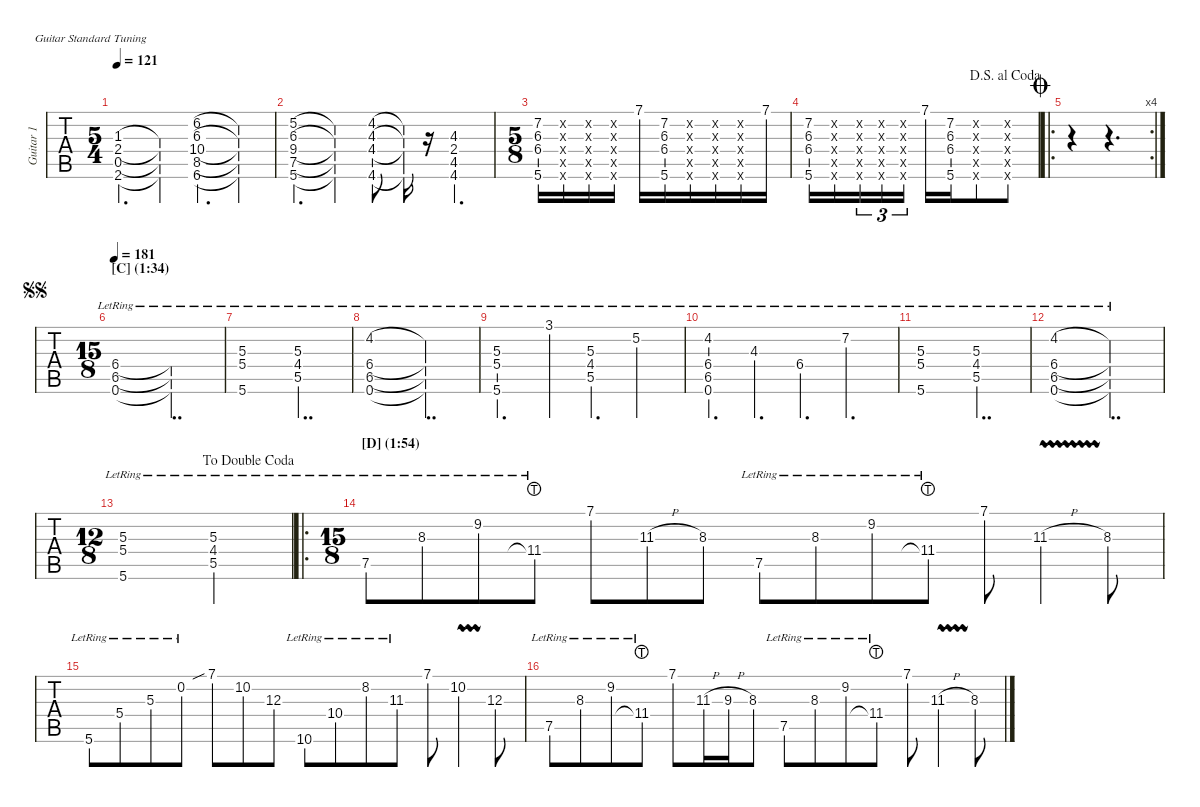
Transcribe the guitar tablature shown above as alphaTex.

\defaultSystemsLayout 4
\hideDynamics
\bracketExtendMode nobrackets
\multiTrackTrackNamePolicy allsystems
\firstSystemTrackNameMode fullname
\otherSystemsTrackNameMode fullname
\otherSystemsTrackNameOrientation horizontal
\track ("Guitar 1" "Guitar 1") {instrument electricguitarclean}
\staff {tabs}
\tuning (E4 B3 G3 D3 A2 E2)
\ts (5 4)
\scale
1.02163
\tempo 121
\accidentals auto
\clef g2
\ottava regular
\simile none
\ks c
(2.6{acc #} 2.4 1.3{acc #} 0.5).4{d dy mf} (2.6{t acc #} 2.4{t} 1.3{t acc #} 0.5{t}).4 (6.6{acc #} 10.4 6.3{acc #} 8.5 6.2).4{d} (6.6{t acc #} 10.4{t} 6.3{t acc #} 8.5{t} 6.2{t}).4 |
\scale
0.978374 (5.6 7.5 9.4 6.3{acc #} 5.2).4{d} (5.6{t} 7.5{t} 9.4{t} 6.3{t acc #} 5.2{t}).4 (4.6{acc #} 4.4{acc #} 4.3 4.2{acc #}).8 (4.6{t acc #} 4.4{t acc #} 4.3{t} 4.2{t acc #}).16 r.16 (4.3 4.5{acc #} 2.4 4.6{acc #}).4{d} |
\ts (5 8)
\scale
1.05303 (5.6 6.4{acc #} 6.3{acc #} 7.2{acc #}).16 (5.6{x} 0.5{x} 6.4{x acc #} 6.3{x acc #} 7.2{x acc #}).16 (5.6{x} 0.5{x} 6.4{x acc #} 6.3{x acc #} 7.2{x acc #}).16 (0.5{x} 6.4{x acc #} 6.3{x acc #} 7.2{x acc #} 5.6{x}).16{beam split} 7.1.16 (5.6 6.4{acc #} 6.3{acc #} 7.2{acc #}).16{beam merge} (5.6{x} 0.5{x} 6.4{x acc #} 6.3{x acc #} 7.2{x acc #}).16 (5.6{x} 0.5{x} 6.4{x acc #} 6.3{x acc #} 7.2{x acc #}).16 (5.6{x} 0.5{x} 6.4{x acc #} 6.3{x acc #} 7.2{x acc #}).16 7.1.16 |
\scale
0.913348
\jump dalsegnoalcoda
(5.6 6.4{acc #} 6.3{acc #} 7.2{acc #}).16{beam merge} (5.6{x} 0.5{x} 6.4{x acc #} 6.3{x acc #} 7.2{x acc #}).16{beam merge} (5.6{x} 0.5{x} 6.4{x acc #} 6.3{x acc #} 7.2{x acc #}).16{tu (3 2) beam merge} (5.6{x} 0.5{x} 6.4{x acc #} 6.3{x acc #} 7.2{x acc #}).16{tu (3 2) beam merge} (5.6{x} 0.5{x} 6.4{x acc #} 6.3{x acc #} 7.2{x acc #}).16{tu (3 2) beam split} 7.1.16 (5.6 6.4{acc #} 6.3{acc #} 7.2{acc #}).16{beam merge} (5.6{x} 0.5{x} 6.4{x acc #} 6.3{x acc #} 7.2{x acc #}).8 (5.6{x} 0.5{x} 6.4{x acc #} 6.3{x acc #} 7.2{x acc #}).8 |
\ro
\rc 4
\scale
1.03363
\jump coda
r.4 r.4{d} |
\ts (15 8)
\beaming (8 4 3 4 4)
\section ("C" "(1:34)")
\scale
1.05425
\jump segnosegno
\tempo 181
(6.4{lr acc #} 0.6{lr} 6.5{lr acc #}).1 (6.4{lr t acc #} 0.6{lr t} 6.5{lr t acc #}).2{dd} |
\scale
0.983693 (5.6{lr} 5.3{lr} 5.4{lr}).1 (5.5{lr} 5.3{lr} 4.4{lr acc #}).2{dd} |
\scale
0.994358 (6.4{lr acc #} 4.2{lr acc #} 0.6{lr} 6.5{lr acc #}).1 (6.4{lr t acc #} 4.2{lr t acc #} 0.6{lr t} 6.5{lr t acc #}).2{dd} |
\scale
0.967696 (5.6{lr} 5.3{lr} 5.4{lr}).2{d} 3.1{lr}.4 (5.5{lr} 5.3{lr} 4.4{lr acc #}).4{d} 5.2{lr}.2 |
\scale
1.05617 (0.6{lr} 6.4{lr acc #} 4.2{lr acc #} 6.5{lr acc #}).4{d} 4.3{lr}.4{d} 6.4{lr acc #}.4{d} 7.2{lr acc #}.2{d} |
\scale
0.980592 (5.6{lr} 5.3{lr} 5.4{lr}).1 (5.5{lr} 5.3{lr} 4.4{lr acc #}).2{dd} |
\scale
0.996589 (0.6{lr} 6.4{lr acc #} 4.2{lr acc #} 6.5{lr acc #}).1 (0.6{lr t} 6.4{lr t acc #} 4.2{lr t acc #} 6.5{lr t acc #}).2{dd} |
\ts (12 8)
\scale
0.966645
\jump dadoublecoda
(5.6{lr} 5.3{lr} 5.4{lr}).1 (5.5{lr} 5.3{lr} 4.4{lr acc #}).2 |
\ro
\ts (15 8)
\section ("D" "(1:54)")
\scale
1.0263 7.5{lr}.8 8.3{lr acc #}.8 9.2{lr acc #}.8 11.4{lht lr acc #}.8 7.1.8 11.3{h acc #}.8 8.3{acc #}.8 7.5{lr}.8 8.3{lr acc #}.8 9.2{lr acc #}.8 11.4{lht lr acc #}.8 7.1.8 11.3{vw h acc #}.4 8.3{acc #}.8 |
\scale
0.973704 5.6{lr}.8 5.4{lr}.8 5.3{lr}.8 0.2{lr}.8 7.1{sib}.8 10.2.8 12.3.8 10.6{lr}.8 10.4{lr}.8 8.2{lr}.8 11.3{lr acc #}.8 7.1.8 10.2{vw}.4 12.3.8 |
\scale
1.01959 7.5{lr}.8 8.3{lr acc #}.8 9.2{lr acc #}.8 11.4{lht lr acc #}.8 7.1.8 11.3{h acc #}.16 9.3{h}.16 8.3{acc #}.8 7.5{lr}.8 8.3{lr acc #}.8 9.2{lr acc #}.8 11.4{lht lr acc #}.8 7.1.8 11.3{vw h acc #}.4 8.3{acc #}.8
